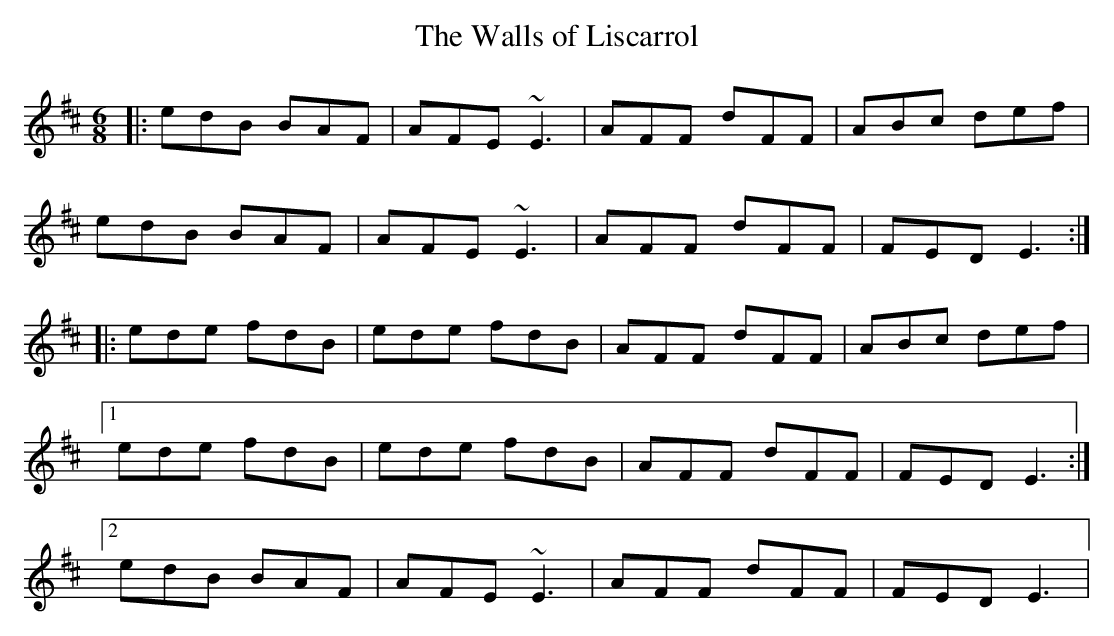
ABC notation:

X:1
T:Walls of Liscarrol, The
M:6/8
K:Edor
|: edB BAF | AFE ~E3 | AFF dFF | ABc def |
edB BAF | AFE ~E3 | AFF dFF | FED E3 :|
|:ede fdB | ede fdB | AFF dFF | ABc def |1
ede fdB | ede fdB | AFF dFF | FED E3 :|2
edB BAF | AFE ~E3 | AFF dFF | FED E3 |
